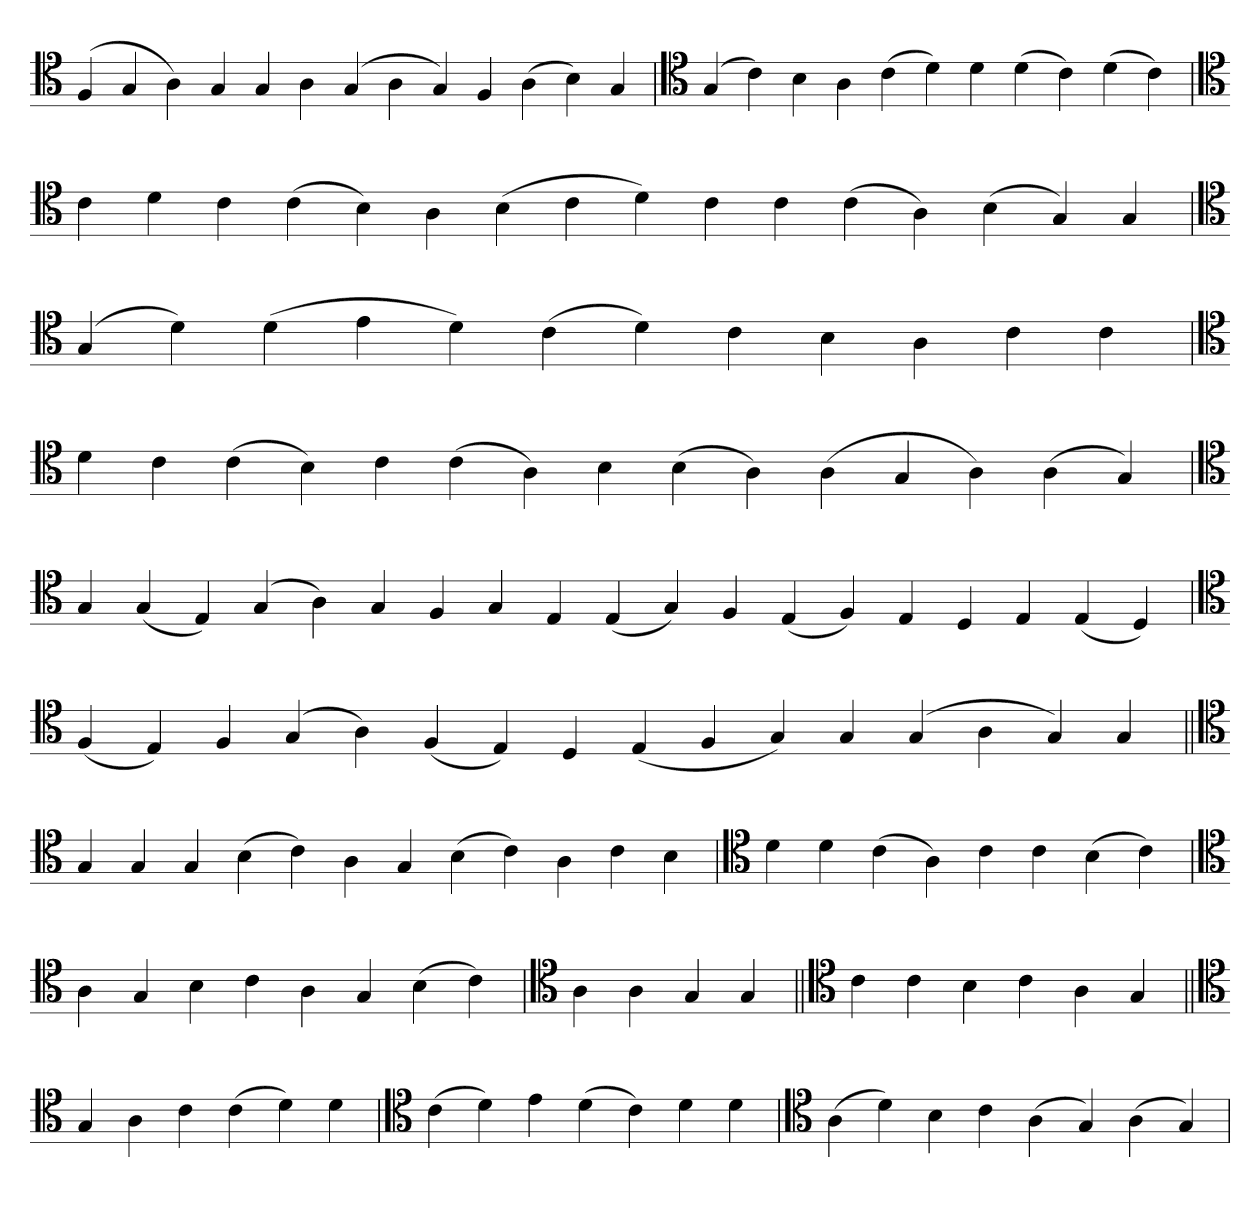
**kern
*part1
*staff1
*clefC4
=
(4F
4G
4A)
4G
4G
4A
(4G
4A
4G)
4F
(4A
4B)
4G
='
*clefC4
(4G
4c)
4B
4A
(4c
4d)
4d
(4d
4c)
(4d
4c)
=`
*clefC4
4c
4d
4c
(4c
4B)
4A
(4B
4c
4d)
4c
4c
(4c
4A)
(4B
4G)
4G
=
*clefC4
(4G
4d)
(4d
4e
4d)
(4c
4d)
4c
4B
4A
4c
4c
=`
*clefC4
4d
4c
(4c
4B)
4c
(4c
4A)
4B
(4B
4A)
(4A
4G
4A)
(4A
4G)
=
*clefC4
4G
(4G
4E)
(4G
4A)
4G
4F
4G
4E
(4E
4G)
4F
(4E
4F)
4E
4D
4E
(4E
4D)
='
*clefC4
(4F
4E)
4F
(4G
4A)
(4F
4E)
4D
(4E
4F
4G)
4G
(4G
4A
4G)
4G
=||
*clefC4
4G
4G
4G
(4B
4c)
4A
4G
(4B
4c)
4A
4c
4B
='
*clefC4
4d
4d
(4c
4A)
4c
4c
(4B
4c)
=`
*clefC4
4A
4G
4B
4c
4A
4G
(4B
4c)
=`
*clefC4
4A
4A
4G
4G
=||
*clefC4
4c
4c
4B
4c
4A
4G
=||
*clefC4
4G
4A
4c
(4c
4d)
4d
=`
*clefC4
(4c
4d)
4e
(4d
4c)
4d
4d
='
*clefC4
(4A
4d)
4B
4c
(4A
4G)
(4A
4G)
=`
*-
